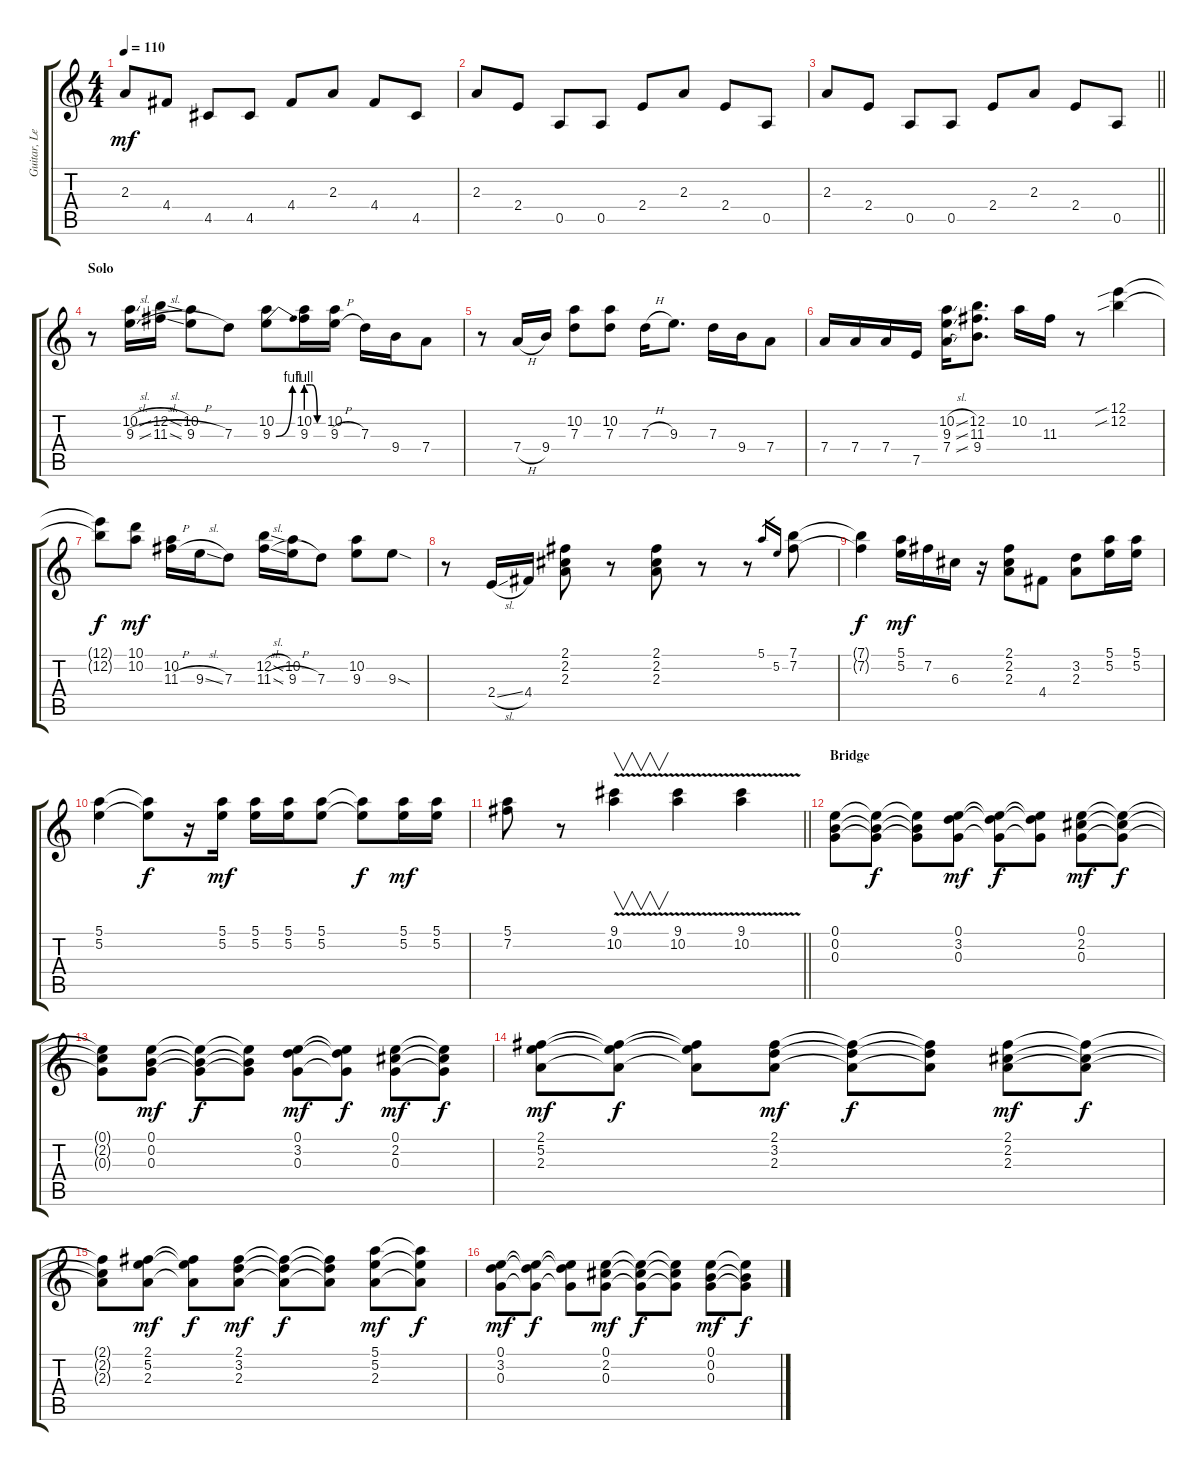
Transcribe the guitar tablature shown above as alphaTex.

\track ("Guitar, Lead Alt" "Guitar, Le") {solo instrument distortionguitar}
\staff {score tabs}
\tuning (E4 B3 G3 D3 A2 E2) {hide}
\ts (4 4)
\tempo 110
\clef g2
\ks c
2.3.8{dy mf} 4.4.8 4.5.8 4.5.8 4.4.8 2.3.8 4.4.8 4.5.8 |
2.3.8 2.4.8 0.5.8 0.5.8 2.4.8 2.3.8 2.4.8 0.5.8 |
\barLineRight lightlight
2.3.8 2.4.8 0.5.8 0.5.8 2.4.8 2.3.8 2.4.8 0.5.8 |
\section ("" "Solo")
r.8 (10.2{sl} 9.3{sl}).16 (12.2{sl} 11.3{sl}).16 (10.2 9.3{h}).8 7.3.8 (10.2 9.3{be (bend 0 0 60 4)}).8 (10.2 9.3{be (custom 0 4 20 4 40 0 60 0)}).16 (10.2 9.3{h}).16 7.3.16 9.4.16 7.4.8 |
r.8 7.4{h}.16 9.4.16 (10.2 7.3).8 (10.2 7.3).8 7.3{h}.16 9.3.8{d} 7.3.16 9.4.16 7.4.8 |
7.4.16 7.4.16 7.4.16 7.5.16 (10.2{sl} 9.3{sl} 7.4{sl}).16 (12.2 11.3 9.4).8{d} 10.2.16 11.3.16 r.8 (12.1{sib} 12.2{sib}).4 |
(12.1{t} 12.2{t}).8{dy f} (10.1 10.2).8{dy mf} (10.2 11.3{h}).16 9.3{sl}.16 7.3.8 (12.2{sl} 11.3{sl}).16 (10.2 9.3{h}).16 7.3.8 (10.2 9.3).8 9.3{sod}.8 |
r.8 2.4{sl}.16 4.4.16 (2.1 2.2 2.3).8 r.8 (2.1 2.2 2.3).8 r.8 r.8 5.1.16{gr} 5.2.16{gr} (7.1 7.2).8 |
(7.1{t} 7.2{t}).4{dy f} (5.1 5.2).16{dy mf} 7.2.16 6.3.16 r.16 (2.1 2.2 2.3).8 4.4.8 (3.2 2.3).8 (5.1 5.2).16 (5.1 5.2).16 |
(5.1 5.2).4 (5.1{t} 5.2{t}).8{dy f} r.16 (5.1 5.2).16{dy mf} (5.1 5.2).16 (5.1 5.2).16 (5.1 5.2).8 (5.1{t} 5.2{t}).8{dy f} (5.1 5.2).16{dy mf} (5.1 5.2).16 |
\barLineRight lightlight
(5.1 7.2).8 r.8 (9.1 10.2{v}).4{v} (9.1{v} 10.2{v}).4 (9.1{v} 10.2{v}).4 |
\section ("" "Bridge")
(0.1 0.2 0.3).8 (0.1{t} 0.2{t} 0.3{t}).8{dy f} (0.1{t} 0.2{t} 0.3{t}).8 (0.1 3.2 0.3).8{dy mf} (0.1{t} 3.2{t} 0.3{t}).8{dy f} (0.1{t} 3.2{t} 0.3{t}).8 (0.1 2.2 0.3).8{dy mf} (0.1{t} 2.2{t} 0.3{t}).8{dy f} |
(0.1{t} 2.2{t} 0.3{t}).8 (0.1 0.2 0.3).8{dy mf} (0.1{t} 0.2{t} 0.3{t}).8{dy f} (0.1{t} 0.2{t} 0.3{t}).8 (0.1 3.2 0.3).8{dy mf} (0.1{t} 3.2{t} 0.3{t}).8{dy f} (0.1 2.2 0.3).8{dy mf} (0.1{t} 2.2{t} 0.3{t}).8{dy f} |
(2.1 5.2 2.3).8{dy mf} (2.1{t} 5.2{t} 2.3{t}).8{dy f} (2.1{t} 5.2{t} 2.3{t}).8 (2.1 3.2 2.3).8{dy mf} (2.1{t} 3.2{t} 2.3{t}).8{dy f} (2.1{t} 3.2{t} 2.3{t}).8 (2.1 2.2 2.3).8{dy mf} (2.1{t} 2.2{t} 2.3{t}).8{dy f} |
(2.1{t} 2.2{t} 2.3{t}).8 (2.1 5.2 2.3).8{dy mf} (2.1{t} 5.2{t} 2.3{t}).8{dy f} (2.1 3.2 2.3).8{dy mf} (2.1{t} 3.2{t} 2.3{t}).8{dy f} (2.1{t} 3.2{t} 2.3{t}).8 (5.1 5.2 2.3).8{dy mf} (5.1{t} 5.2{t} 2.3{t}).8{dy f} |
(0.1 3.2 0.3).8{dy mf} (0.1{t} 3.2{t} 0.3{t}).8{dy f} (0.1{t} 3.2{t} 0.3{t}).8 (0.1 2.2 0.3).8{dy mf} (0.1{t} 2.2{t} 0.3{t}).8{dy f} (0.1{t} 2.2{t} 0.3{t}).8 (0.1 0.2 0.3).8{dy mf} (0.1{t} 0.2{t} 0.3{t}).8{dy f}
